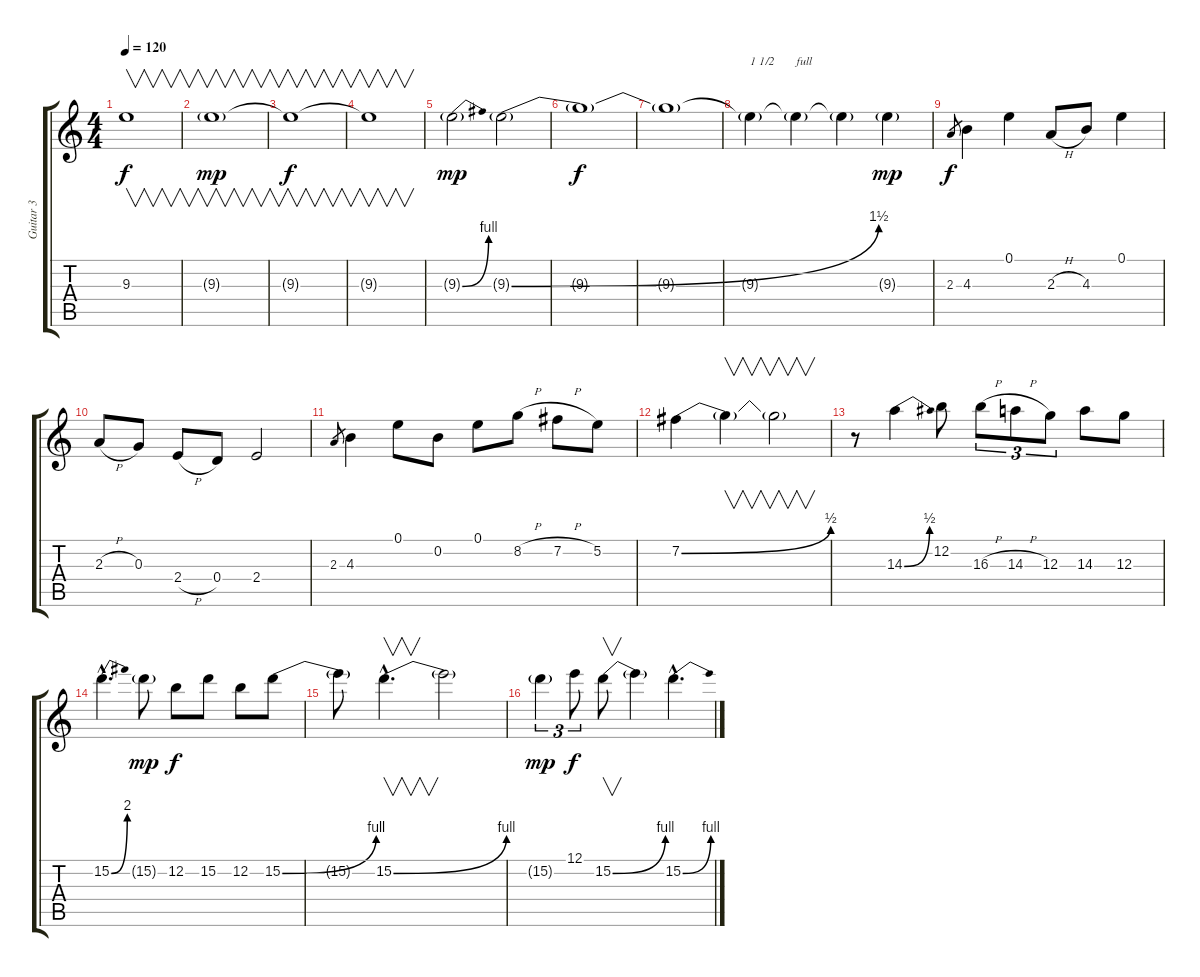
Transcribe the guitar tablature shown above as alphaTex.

\track ("Guitar 3" "Guitar 3") {instrument distortionguitar}
\staff {score tabs}
\tuning (E4 B3 G3 D3 A2 E2) {hide}
\ts (4 4)
\tempo 120
\clef g2
\ks c
9.3{t}.1{v dy f} |
9.3{g}.1{v dy mp} |
9.3{t}.1{v dy f} |
9.3{t}.1{v} |
9.3{be (bend 0 0 60 4) g}.2{dy mp} 9.3{be (bend 0 0 60 6) g}.2 |
9.3{t}.1{dy f} |
9.3{t}.1 |
9.3{t}.4{txt "1 1/2"} 9.3{t}.4{txt "full"} 9.3{t}.4 9.3{g}.4{dy mp} |
2.3.8{gr dy f} 4.3.4 0.1.4 2.3{h}.8 4.3.8 0.1.4 |
2.3{h}.8 0.3.8 2.4{h}.8 0.4.8 2.4.2 |
2.3.8{gr} 4.3.4 0.1.8 0.2.8 0.1.8 8.2{h}.8 7.2{h}.8 5.2.8 |
7.2{be (bend 0 0 60 2)}.4 7.2{t}.4{v} 7.2{t}.2{v} |
r.8 14.3{be (bend 0 0 60 2)}.4 12.2.8 16.3{h}.8{tu (3 2)} 14.3{h}.8{tu (3 2)} 12.3.8{tu (3 2)} 14.3.8 12.3.8 |
15.2{be (bend 0 0 60 8) hac}.4{d} 15.2{g}.8{dy mp} 12.2.8{dy f} 15.2.8 12.2.8 15.2{be (bend 0 0 60 4)}.8 |
15.2{t}.8 15.2{be (bend 0 0 60 4) hac}.4{v d} 15.2{t}.2 |
15.2{g}.4{tu (3 2) dy mp} 12.1.8{tu (3 2) dy f} 15.2{be (bend 0 0 60 4)}.8{v} 15.2{t}.4 15.2{be (bend 0 0 60 4) hac}.4{d}
